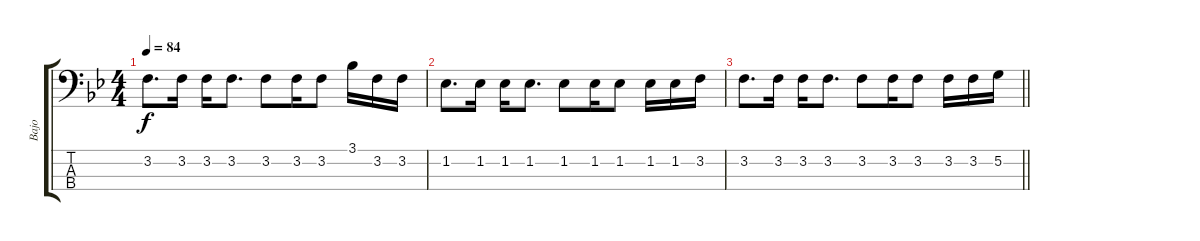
\track ("Bajo" "Bajo") {instrument electricbassfinger}
\staff {score tabs}
\tuning (G2 D2 A1 E1) {hide}
\ts (4 4)
\tempo 84
\clef f4
\ks bb
3.2.8{d dy f} 3.2.16 3.2.16 3.2.8{d} 3.2.8 3.2.16 3.2.8 3.1.16 3.2.16 3.2.16 |
1.2.8{d} 1.2.16 1.2.16 1.2.8{d} 1.2.8 1.2.16 1.2.8 1.2.16 1.2.16 3.2.16 |
\barLineRight lightlight
3.2.8{d} 3.2.16 3.2.16 3.2.8{d} 3.2.8 3.2.16 3.2.8 3.2.16 3.2.16 5.2.16
